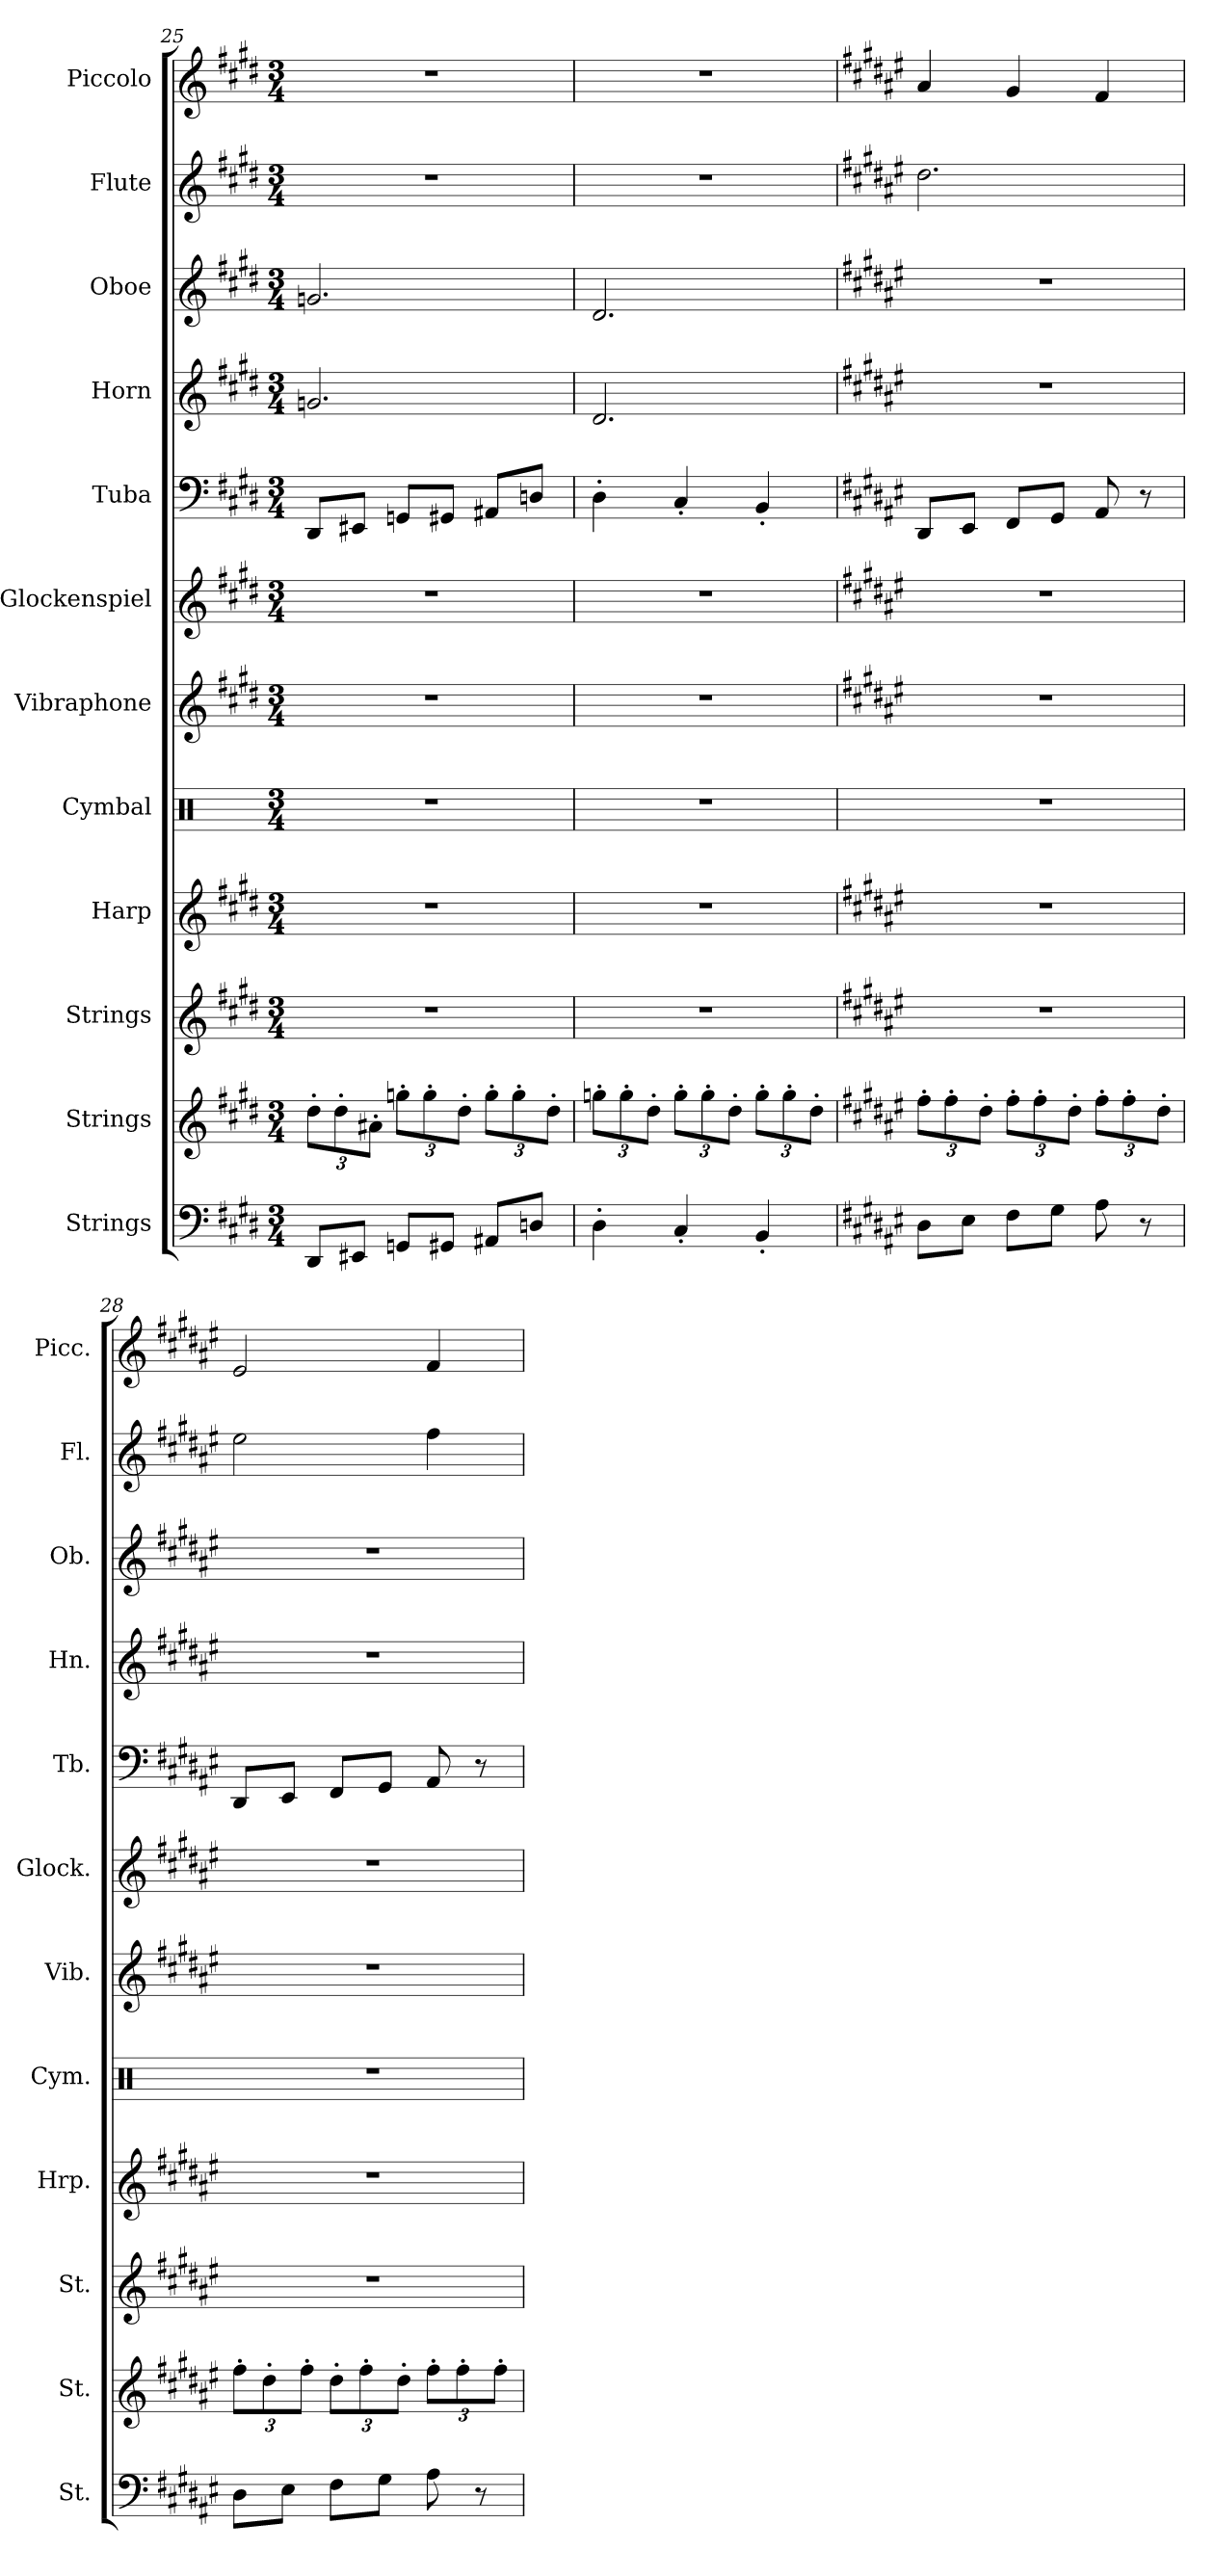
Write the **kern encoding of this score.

**kern	**kern	**kern	**kern	**kern	**kern	**kern	**kern	**kern	**kern	**kern	**kern
*part12	*part11	*part10	*part9	*part8	*part7	*part6	*part5	*part4	*part3	*part2	*part1
*staff12	*staff11	*staff10	*staff9	*staff8	*staff7	*staff6	*staff5	*staff4	*staff3	*staff2	*staff1
*I"Strings	*I"Strings	*I"Strings	*I"Harp	*I"Cymbal	*I"Vibraphone	*I"Glockenspiel	*I"Tuba	*I"Horn	*I"Oboe	*I"Flute	*I"Piccolo
*I'St.	*I'St.	*I'St.	*I'Hrp.	*I'Cym.	*I'Vib.	*I'Glock.	*I'Tb.	*I'Hn.	*I'Ob.	*I'Fl.	*I'Picc.
!!LO:PB:g=z
*clefF4	*clefG2	*clefG2	*clefG2	*clefX	*clefG2	*clefG2	*clefF4	*clefG2	*clefG2	*clefG2	*clefG2
*	*	*	*	*	*	*ITrd-14c-24	*	*ITrd7c12	*	*	*ITrd-7c-12
*k[f#c#g#d#]	*k[f#c#g#d#]	*k[f#c#g#d#]	*k[f#c#g#d#]	*k[]	*k[f#c#g#d#]	*k[f#c#g#d#]	*k[f#c#g#d#]	*k[f#c#g#d#]	*k[f#c#g#d#]	*k[f#c#g#d#]	*k[f#c#g#d#]
*M3/4	*M3/4	*M3/4	*M3/4	*M3/4	*M3/4	*M3/4	*M3/4	*M3/4	*M3/4	*M3/4	*M3/4
*	*Xbrackettup	*	*	*	*	*	*	*	*	*	*
=25	=25	=25	=25	=25	=25	=25	=25	=25	=25	=25	=25
8DD#/L	12dd#'\L	2.r	2.r	2.r	2.r	2.r	8DD#/L	2.Gn/	2.gn/	2.r	2.r
.	12dd#'\	.	.	.	.	.	.	.	.	.	.
8EE#X/J	.	.	.	.	.	.	8EE#X/J	.	.	.	.
.	12a#X'\J	.	.	.	.	.	.	.	.	.	.
8GGn/L	12ggn'\L	.	.	.	.	.	8GGn/L	.	.	.	.
.	12gg'\	.	.	.	.	.	.	.	.	.	.
8GG#X/J	.	.	.	.	.	.	8GG#X/J	.	.	.	.
.	12dd#'\J	.	.	.	.	.	.	.	.	.	.
8AA#X/L	12gg'\L	.	.	.	.	.	8AA#X/L	.	.	.	.
.	12gg'\	.	.	.	.	.	.	.	.	.	.
8Dn/J	.	.	.	.	.	.	8Dn/J	.	.	.	.
.	12dd#'\J	.	.	.	.	.	.	.	.	.	.
=26	=26	=26	=26	=26	=26	=26	=26	=26	=26	=26	=26
4D#'\	12ggn'\L	2.r	2.r	2.r	2.r	2.r	4D#'\	2.D#/	2.d#/	2.r	2.r
.	12gg'\	.	.	.	.	.	.	.	.	.	.
.	12dd#'\J	.	.	.	.	.	.	.	.	.	.
4C#'/	12gg'\L	.	.	.	.	.	4C#'/	.	.	.	.
.	12gg'\	.	.	.	.	.	.	.	.	.	.
.	12dd#'\J	.	.	.	.	.	.	.	.	.	.
4BB'/	12gg'\L	.	.	.	.	.	4BB'/	.	.	.	.
.	12gg'\	.	.	.	.	.	.	.	.	.	.
.	12dd#'\J	.	.	.	.	.	.	.	.	.	.
=27	=27	=27	=27	=27	=27	=27	=27	=27	=27	=27	=27
*k[f#c#g#d#a#e#]	*k[f#c#g#d#a#e#]	*k[f#c#g#d#a#e#]	*k[f#c#g#d#a#e#]	*	*k[f#c#g#d#a#e#]	*k[f#c#g#d#a#e#]	*k[f#c#g#d#a#e#]	*k[f#c#g#d#a#e#]	*k[f#c#g#d#a#e#]	*k[f#c#g#d#a#e#]	*k[f#c#g#d#a#e#]
8D#\L	12ff#'\L	2.r	2.r	2.r	2.r	2.r	8DD#/L	2.r	2.r	2.dd#\	4aa#/
.	12ff#'\	.	.	.	.	.	.	.	.	.	.
8E#\J	.	.	.	.	.	.	8EE#/J	.	.	.	.
.	12dd#'\J	.	.	.	.	.	.	.	.	.	.
8F#\L	12ff#'\L	.	.	.	.	.	8FF#/L	.	.	.	4gg#/
.	12ff#'\	.	.	.	.	.	.	.	.	.	.
8G#\J	.	.	.	.	.	.	8GG#/J	.	.	.	.
.	12dd#'\J	.	.	.	.	.	.	.	.	.	.
8A#\	12ff#'\L	.	.	.	.	.	8AA#/	.	.	.	4ff#/
.	12ff#'\	.	.	.	.	.	.	.	.	.	.
8r	.	.	.	.	.	.	8r	.	.	.	.
.	12dd#'\J	.	.	.	.	.	.	.	.	.	.
=28	=28	=28	=28	=28	=28	=28	=28	=28	=28	=28	=28
8D#\L	12ff#'\L	2.r	2.r	2.r	2.r	2.r	8DD#/L	2.r	2.r	2ee#\	2ee#/
.	12dd#'\	.	.	.	.	.	.	.	.	.	.
8E#\J	.	.	.	.	.	.	8EE#/J	.	.	.	.
.	12ff#'\J	.	.	.	.	.	.	.	.	.	.
8F#\L	12dd#'\L	.	.	.	.	.	8FF#/L	.	.	.	.
.	12ff#'\	.	.	.	.	.	.	.	.	.	.
8G#\J	.	.	.	.	.	.	8GG#/J	.	.	.	.
.	12dd#'\J	.	.	.	.	.	.	.	.	.	.
8A#\	12ff#'\L	.	.	.	.	.	8AA#/	.	.	4ff#\	4ff#/
.	12ff#'\	.	.	.	.	.	.	.	.	.	.
8r	.	.	.	.	.	.	8r	.	.	.	.
.	12ff#'\J	.	.	.	.	.	.	.	.	.	.
=	=	=	=	=	=	=	=	=	=	=	=
*-	*-	*-	*-	*-	*-	*-	*-	*-	*-	*-	*-
